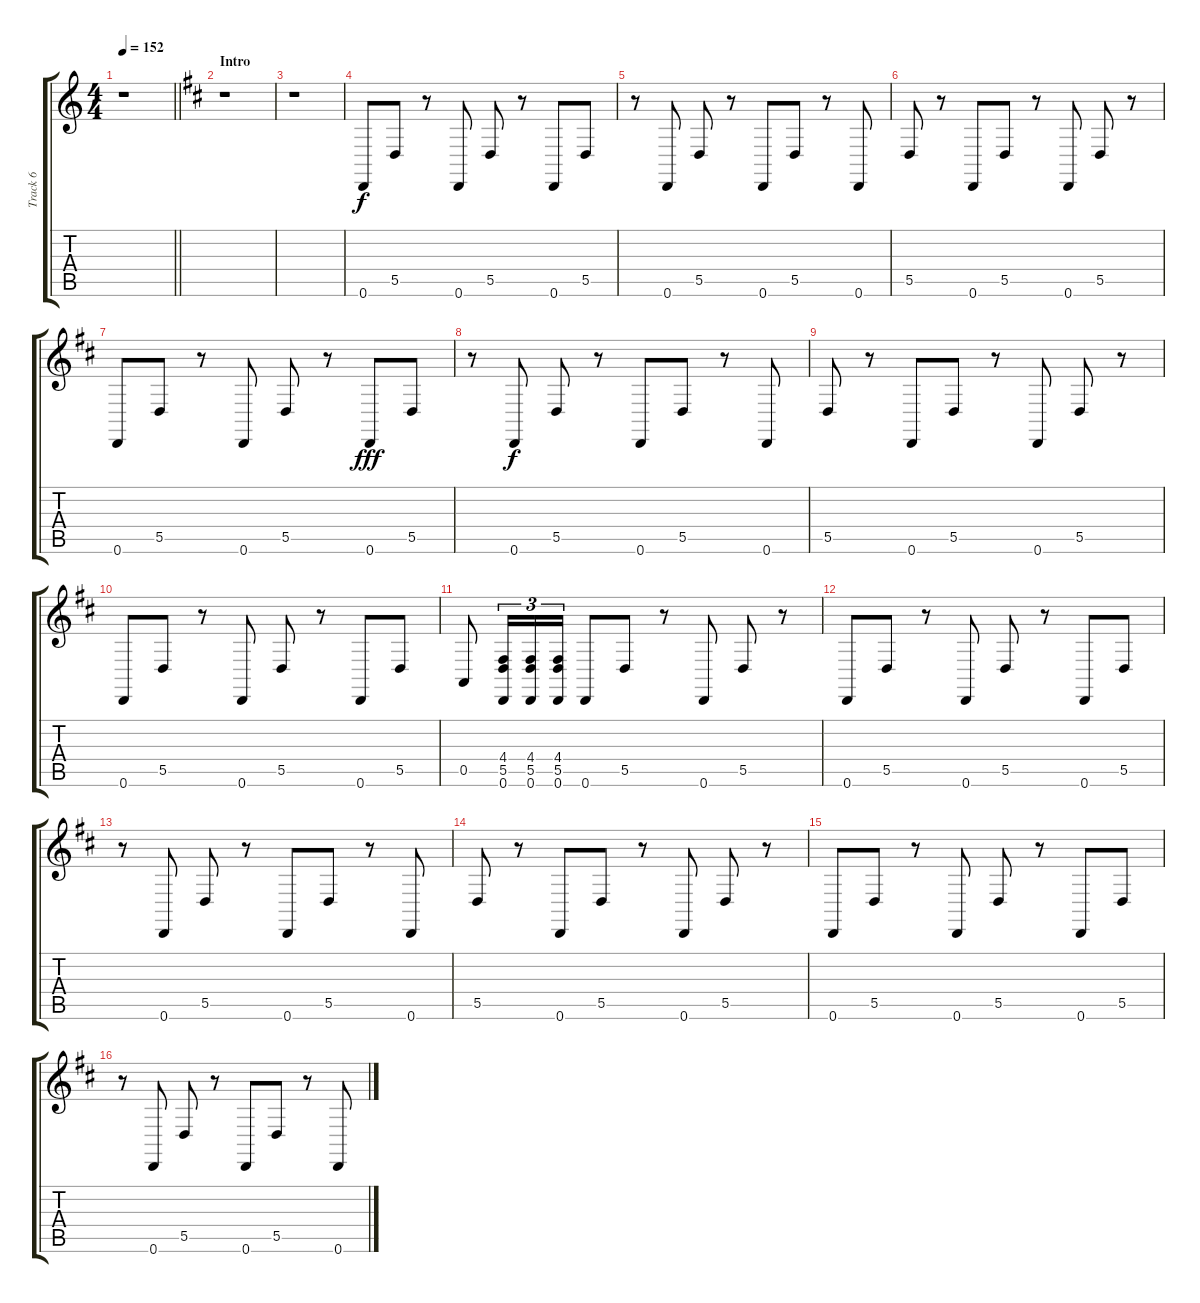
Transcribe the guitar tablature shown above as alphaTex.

\track ("Track 6" "Track 6") {instrument taikodrum}
\staff {score tabs}
\tuning (E4 B3 G3 D3 A2 D2) {hide}
\ts (4 4)
\tempo 152
\clef g2
\barLineRight lightlight
\ks c
r.1{dy f instrument taikodrum} |
\section ("" "Intro")
\ks d
r.1 |
r.1 |
0.6.8{volume 12} 5.5.8 r.8 0.6.8 5.5.8 r.8 0.6.8 5.5.8 |
r.8 0.6.8 5.5.8 r.8 0.6.8 5.5.8 r.8 0.6.8 |
5.5.8 r.8 0.6.8 5.5.8 r.8 0.6.8 5.5.8 r.8 |
0.6.8 5.5.8 r.8 0.6.8 5.5.8 r.8 0.6.8{dy fff} 5.5.8 |
r.8{volume 7} 0.6.8{dy f} 5.5.8 r.8 0.6.8 5.5.8 r.8 0.6.8 |
5.5.8 r.8 0.6.8 5.5.8 r.8 0.6.8 5.5.8 r.8 |
0.6.8 5.5.8 r.8 0.6.8 5.5.8 r.8 0.6.8 5.5.8 |
0.5.8 (4.4 5.5 0.6).16{tu (3 2)} (4.4 5.5 0.6).16{tu (3 2)} (4.4 5.5 0.6).16{tu (3 2)} 0.6.8 5.5.8 r.8 0.6.8 5.5.8 r.8 |
0.6.8 5.5.8 r.8 0.6.8 5.5.8 r.8 0.6.8 5.5.8 |
r.8 0.6.8 5.5.8 r.8 0.6.8 5.5.8 r.8 0.6.8 |
5.5.8 r.8 0.6.8 5.5.8 r.8 0.6.8 5.5.8 r.8 |
0.6.8 5.5.8 r.8 0.6.8 5.5.8 r.8 0.6.8 5.5.8 |
r.8 0.6.8 5.5.8 r.8 0.6.8 5.5.8 r.8 0.6.8
